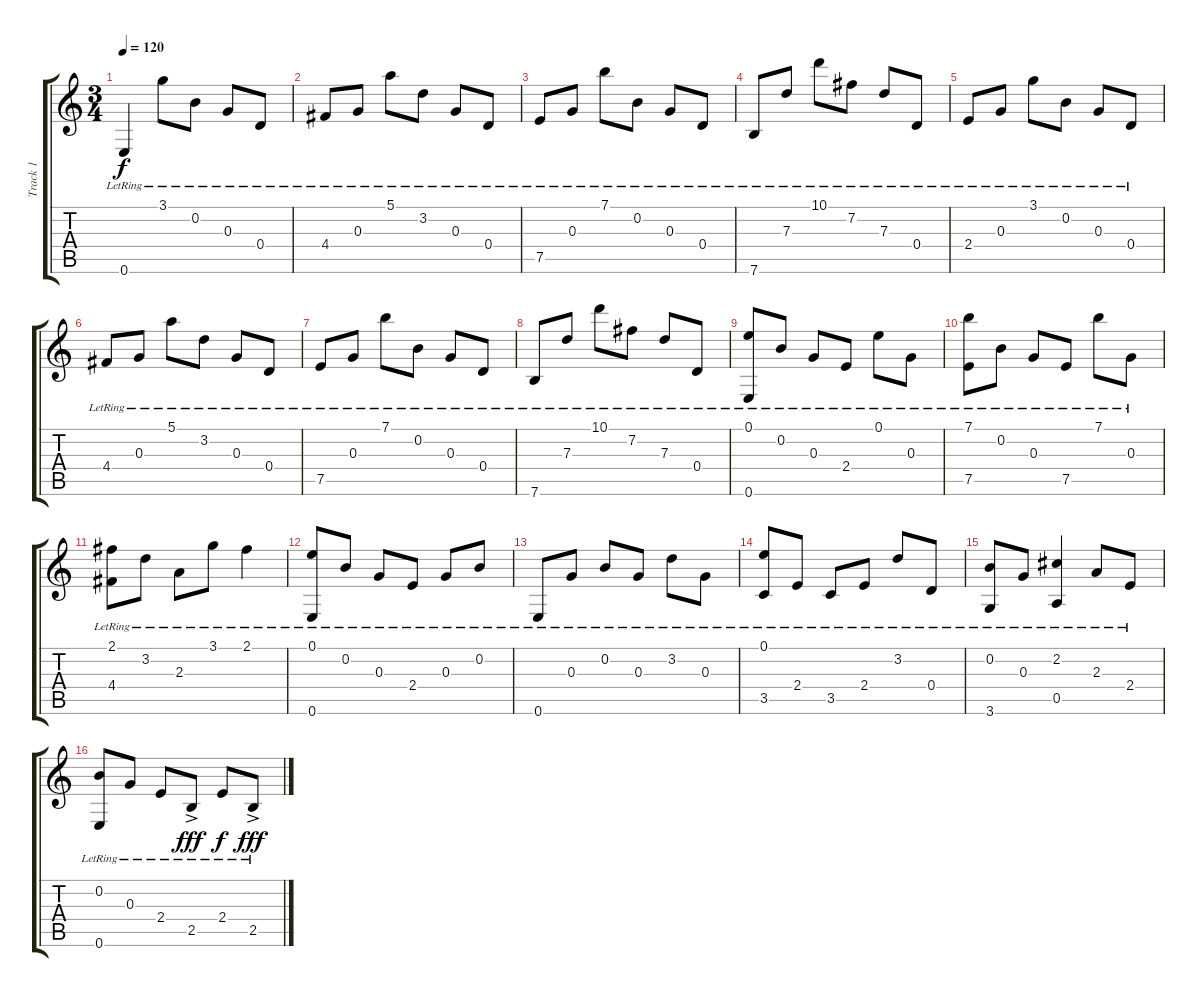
\track ("Track 1" "Track 1") {instrument acousticguitarsteel}
\staff {score tabs}
\tuning (E4 B3 G3 D3 A2 E2) {hide}
\ts (3 4)
\tempo 120
\clef g2
\ks c
0.6{lr}.4{dy f instrument acousticguitarsteel} 3.1{lr}.8 0.2{lr}.8 0.3{lr}.8 0.4{lr}.8 |
4.4{lr}.8 0.3{lr}.8 5.1{lr}.8 3.2{lr}.8 0.3{lr}.8 0.4{lr}.8 |
7.5{lr}.8 0.3{lr}.8 7.1{lr}.8 0.2{lr}.8 0.3{lr}.8 0.4{lr}.8 |
7.6{lr}.8 7.3{lr}.8 10.1{lr}.8 7.2{lr}.8 7.3{lr}.8 0.4{lr}.8 |
2.4{lr}.8 0.3{lr}.8 3.1{lr}.8 0.2{lr}.8 0.3{lr}.8 0.4{lr}.8 |
4.4{lr}.8 0.3{lr}.8 5.1{lr}.8 3.2{lr}.8 0.3{lr}.8 0.4{lr}.8 |
7.5{lr}.8 0.3{lr}.8 7.1{lr}.8 0.2{lr}.8 0.3{lr}.8 0.4{lr}.8 |
7.6{lr}.8 7.3{lr}.8 10.1{lr}.8 7.2{lr}.8 7.3{lr}.8 0.4{lr}.8 |
(0.1{lr} 0.6{lr}).8 0.2{lr}.8 0.3{lr}.8 2.4{lr}.8 0.1{lr}.8 0.3{lr}.8 |
(7.1{lr} 7.5{lr}).8 0.2{lr}.8 0.3{lr}.8 7.5{lr}.8 7.1{lr}.8 0.3{lr}.8 |
(2.1{lr} 4.4{lr}).8 3.2{lr}.8 2.3{lr}.8 3.1{lr}.8 2.1{lr}.4 |
(0.1{lr} 0.6{lr}).8 0.2{lr}.8 0.3{lr}.8 2.4{lr}.8 0.3{lr}.8 0.2{lr}.8 |
0.6{lr}.8 0.3{lr}.8 0.2{lr}.8 0.3{lr}.8 3.2{lr}.8 0.3{lr}.8 |
(0.1{lr} 3.5{lr}).8 2.4{lr}.8 3.5{lr}.8 2.4{lr}.8 3.2{lr}.8 0.4{lr}.8 |
(0.2{lr} 3.6{lr}).8 0.3{lr}.8 (2.2{lr} 0.5{lr}).4 2.3{lr}.8 2.4{lr}.8 |
(0.2{lr} 0.6{lr}).8 0.3{lr}.8 2.4{lr}.8 2.5{ac lr}.8{dy fff} 2.4{lr}.8{dy f} 2.5{ac lr}.8{dy fff}
